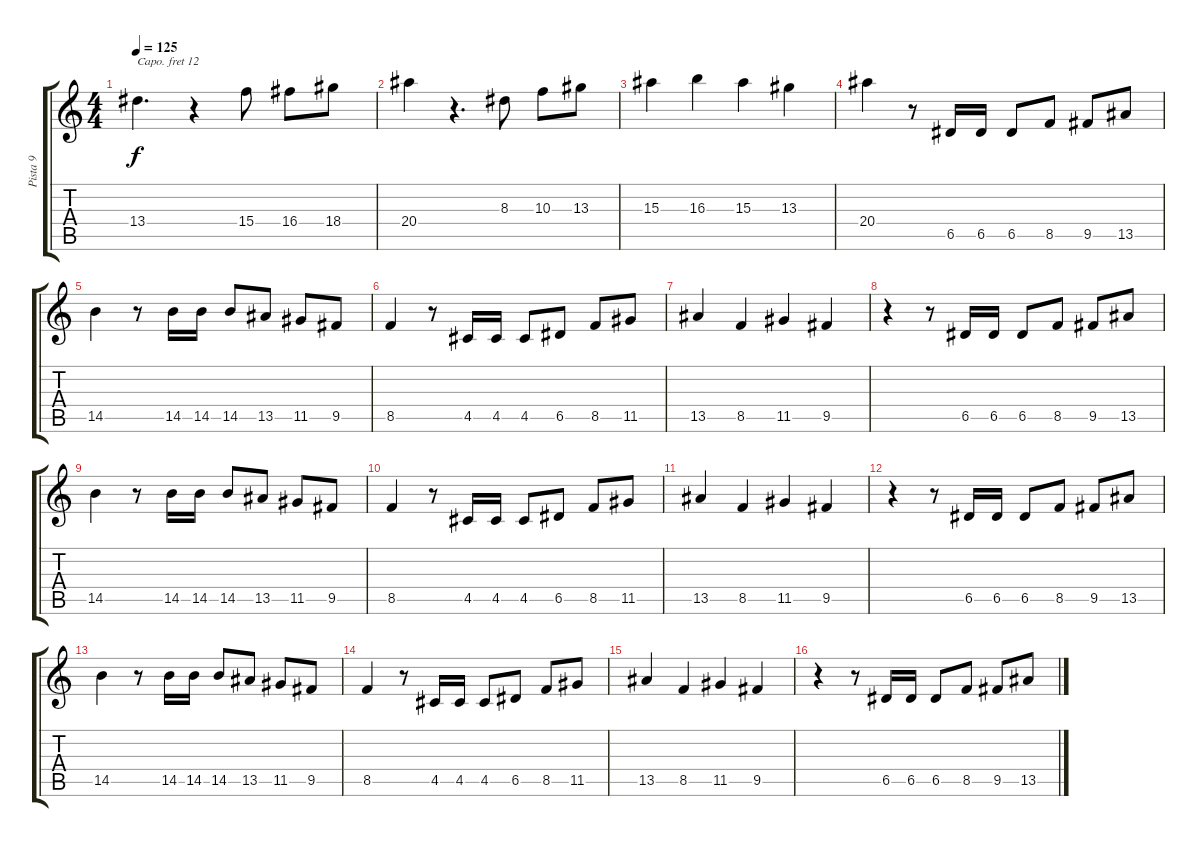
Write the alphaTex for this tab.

\track ("Pista 9" "Pista 9") {instrument pad1newage}
\staff {score tabs}
\capo 12
\tuning (E4 B3 G3 D3 A2 E2) {hide}
\ts (4 4)
\tempo 125
\clef g2
\ks c
13.4.4{d dy f} r.4 15.4.8 16.4.8 18.4.8 |
20.4.4 r.4{d} 8.3.8 10.3.8 13.3.8 |
15.3.4 16.3.4 15.3.4 13.3.4 |
20.4.4 r.8 6.5.16 6.5.16 6.5.8 8.5.8 9.5.8 13.5.8 |
14.5.4 r.8 14.5.16 14.5.16 14.5.8 13.5.8 11.5.8 9.5.8 |
8.5.4 r.8 4.5.16 4.5.16 4.5.8 6.5.8 8.5.8 11.5.8 |
13.5.4 8.5.4 11.5.4 9.5.4 |
r.4 r.8 6.5.16 6.5.16 6.5.8 8.5.8 9.5.8 13.5.8 |
14.5.4 r.8 14.5.16 14.5.16 14.5.8 13.5.8 11.5.8 9.5.8 |
8.5.4 r.8 4.5.16 4.5.16 4.5.8 6.5.8 8.5.8 11.5.8 |
13.5.4 8.5.4 11.5.4 9.5.4 |
r.4 r.8 6.5.16 6.5.16 6.5.8 8.5.8 9.5.8 13.5.8 |
14.5.4 r.8 14.5.16 14.5.16 14.5.8 13.5.8 11.5.8 9.5.8 |
8.5.4 r.8 4.5.16 4.5.16 4.5.8 6.5.8 8.5.8 11.5.8 |
13.5.4 8.5.4 11.5.4 9.5.4 |
r.4 r.8 6.5.16 6.5.16 6.5.8 8.5.8 9.5.8 13.5.8
